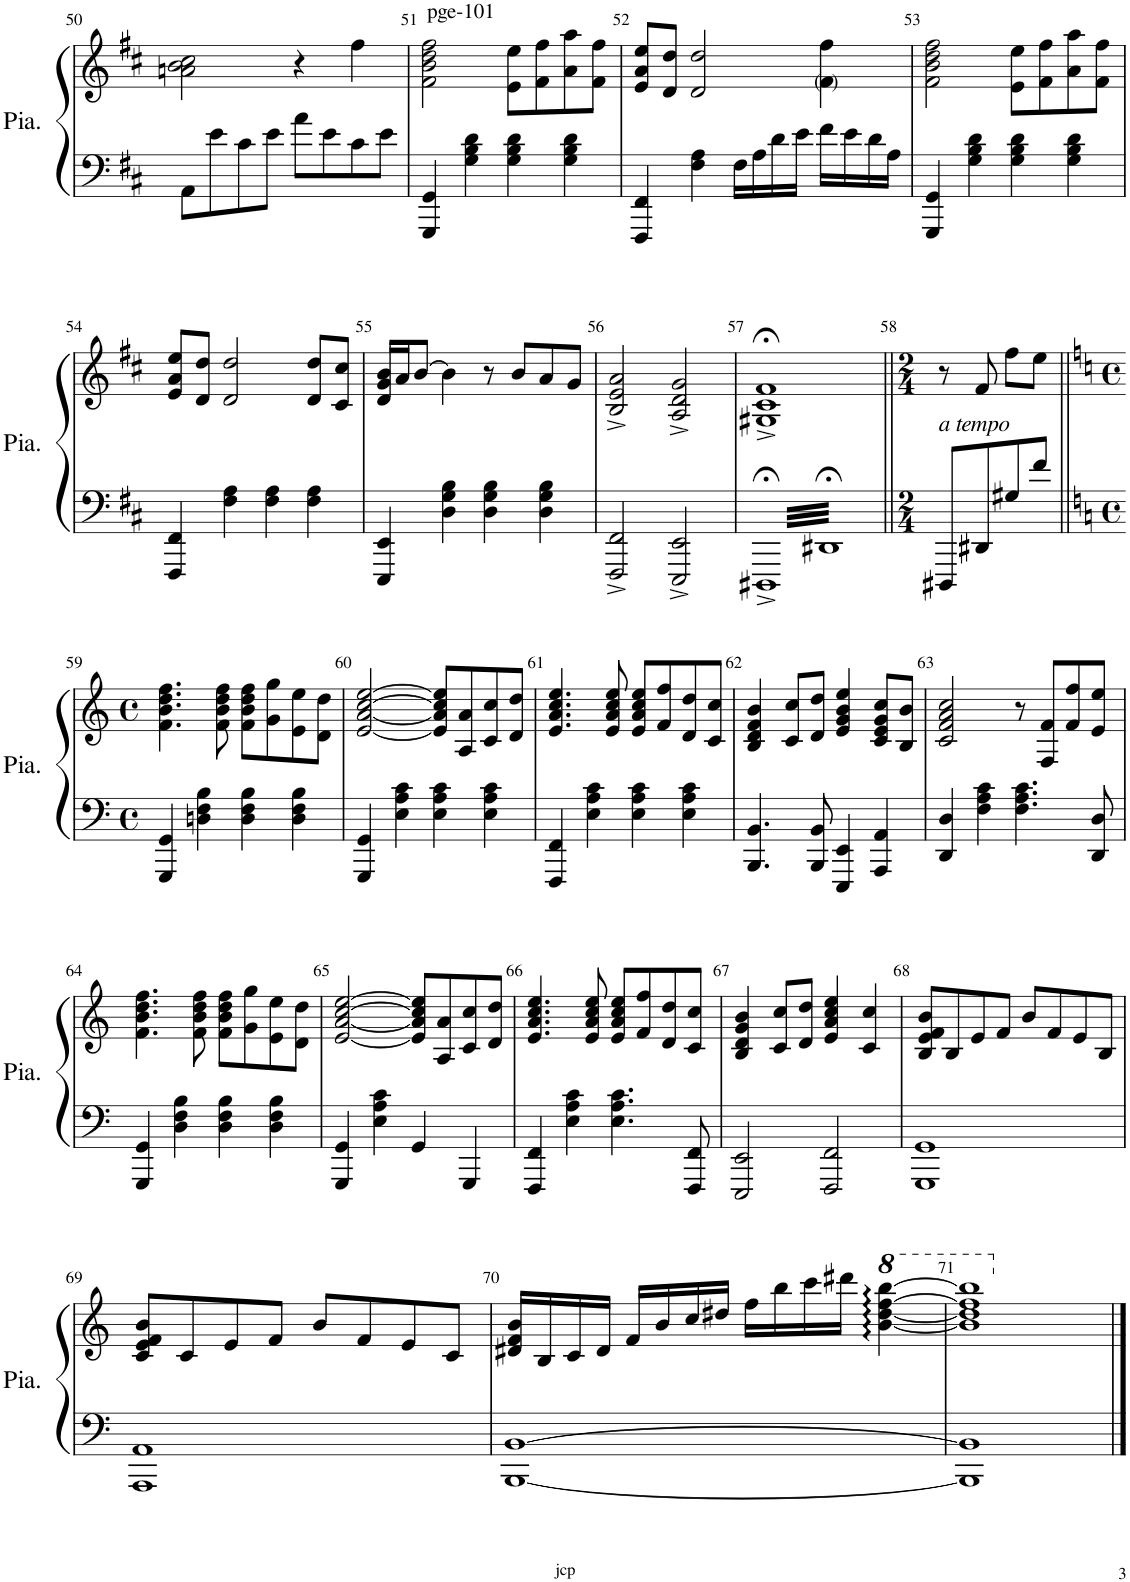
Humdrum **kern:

**kern	**kern
*part1	*part1
*staff2	*staff1
*I"Piano	*
*I'Pia.	*
!!LO:PB:g=z
*clefF4	*clefG2
*k[f#c#]	*k[f#c#]
*M4/4	*M4/4
*met(c)	*met(c)
=50	=50
8AA\L	2an\ 2b\ 2cc#\
8e\	.
8c#\	.
8e\J	.
8a\L	4r
8e\	.
8c#\	4ff#\
8e\J	.
=51	=51
!	!LO:TX:a:t=pge-101
4GGG/ 4GG/	2f#\ 2b\ 2dd\ 2ff#\
4G\ 4B\ 4d\	.
4G\ 4B\ 4d\	8e\ 8ee\L
.	8f#\ 8ff#\
4G\ 4B\ 4d\	8a\ 8aa\
.	8f#\ 8ff#\J
=52	=52
4FFF#/ 4FF#/	8e/ 8a/ 8ee/L
.	8d/ 8dd/J
4F#\ 4A\	2d/ 2dd/
16F#\LL	.
16A\	.
16d\	.
16e\JJ	.
!	!LO:TX:b:t=(  )
16f#\LL	4f#\ 4ff#\
16e\	.
16d\	.
16A\JJ	.
=53	=53
4GGG/ 4GG/	2f#\ 2b\ 2dd\ 2ff#\
4G\ 4B\ 4d\	.
4G\ 4B\ 4d\	8e\ 8ee\L
.	8f#\ 8ff#\
4G\ 4B\ 4d\	8a\ 8aa\
.	8f#\ 8ff#\J
!!LO:LB:g=z
=54	=54
4FFF#/ 4FF#/	8e/ 8a/ 8ee/L
.	8d/ 8dd/J
4F#\ 4A\	2d/ 2dd/
4F#\ 4A\	.
4F#\ 4A\	8d/ 8dd/L
.	8c#/ 8cc#/J
=55	=55
4EEE/ 4EE/	16d/ 16g/ 16b/LL
.	16a/J
.	[8b/J
4D\ 4G\ 4B\	4b\]
4D\ 4G\ 4B\	8r
.	8b/L
4D\ 4G\ 4B\	8a/
.	8g/J
=56	=56
2FFF#/^ 2FF#/^	2B/^ 2e/^ 2a/^
2EEE/^ 2EE/^	2A/^ 2d/^ 2g/^
=57	=57
3.DDD#X;<^	1G#X;<^ 1c#;<^ 1f#;<^
3.DD#X;<	.
=58||	=58||
*M2/4	*M2/4
!	!LO:TX:b:i:t=a tempo
8DDD#X/L	8r
8DD#X/	8f#/
8G#X/	8ff#\L
8f#/J	8ee\J
!!LO:LB:g=z
=59||	=59||
*k[]	*k[]
*M4/4	*M4/4
*met(c)	*met(c)
4GGG/ 4GG/	4.f\ 4.b\ 4.dd\ 4.ff\
4Dn\ 4F\ 4B\	.
.	8f\ 8b\ 8dd\ 8ff\
4D\ 4F\ 4B\	8f\ 8b\ 8dd\ 8ff\L
.	8g\ 8gg\
4D\ 4F\ 4B\	8e\ 8ee\
.	8d\ 8dd\J
=60	=60
4GGG/ 4GG/	[2e/ [2a/ [2cc/ [2ee/
4E\ 4A\ 4c\	.
4E\ 4A\ 4c\	8e/] 8a/] 8cc/] 8ee/]L
.	8A/ 8a/
4E\ 4A\ 4c\	8c/ 8cc/
.	8d/ 8dd/J
=61	=61
4FFF/ 4FF/	4.e/ 4.a/ 4.cc/ 4.ee/
4E\ 4A\ 4c\	.
.	8e/ 8a/ 8cc/ 8ee/
4E\ 4A\ 4c\	8e/ 8a/ 8cc/ 8ee/L
.	8f/ 8ff/
4E\ 4A\ 4c\	8d/ 8dd/
.	8c/ 8cc/J
=62	=62
4.BBB/ 4.BB/	4B/ 4d/ 4f/ 4b/
.	8c/ 8cc/L
8BBB/ 8BB/	8d/ 8dd/J
4EEE/ 4EE/	4e/ 4g/ 4b/ 4ee/
4AAA/ 4AA/	8c/ 8e/ 8g/ 8cc/L
.	8B/ 8b/J
=63	=63
4DD/ 4D/	2c/ 2f/ 2a/ 2cc/
4F\ 4A\ 4c\	.
4.F\ 4.A\ 4.c\	8r
.	8F/ 8f/L
.	8f/ 8ff/
8DD/ 8D/	8e/ 8ee/J
!!LO:LB:g=z
=64	=64
4GGG/ 4GG/	4.f\ 4.b\ 4.dd\ 4.ff\
4D\ 4F\ 4B\	.
.	8f\ 8b\ 8dd\ 8ff\
4D\ 4F\ 4B\	8f\ 8b\ 8dd\ 8ff\L
.	8g\ 8gg\
4D\ 4F\ 4B\	8e\ 8ee\
.	8d\ 8dd\J
=65	=65
4GGG/ 4GG/	[2e/ [2a/ [2cc/ [2ee/
4E\ 4A\ 4c\	.
4GG/	8e/] 8a/] 8cc/] 8ee/]L
.	8A/ 8a/
4GGG/	8c/ 8cc/
.	8d/ 8dd/J
=66	=66
4FFF/ 4FF/	4.e/ 4.a/ 4.cc/ 4.ee/
4E\ 4A\ 4c\	.
.	8e/ 8a/ 8cc/ 8ee/
4.E\ 4.A\ 4.c\	8e/ 8a/ 8cc/ 8ee/L
.	8f/ 8ff/
.	8d/ 8dd/
8FFF/ 8FF/	8c/ 8cc/J
=67	=67
2EEE/ 2EE/	4B/ 4d/ 4g/ 4b/
.	8c/ 8cc/L
.	8d/ 8dd/J
2FFF/ 2FF/	4e/ 4a/ 4cc/ 4ee/
.	4c/ 4cc/
=68	=68
1GGG 1GG	8B/ 8e/ 8f/ 8b/L
.	8B/
.	8e/
.	8f/J
.	8b/L
.	8f/
.	8e/
.	8B/J
!!LO:LB:g=z
=69	=69
1AAA 1AA	8c/ 8e/ 8f/ 8b/L
.	8c/
.	8e/
.	8f/J
.	8b/L
.	8f/
.	8e/
.	8c/J
=70	=70
[1BBB [1BB	16d#X/ 16f/ 16b/LL
.	16B/
.	16c/
.	16d#/JJ
.	16f/LL
.	16b/
.	16cc/
.	16dd#X/JJ
.	16ff\LL
.	16bb\
.	16ccc\
.	16ddd#X\JJ
*	*8va
.	[4bb\ [4ddd#\ [4fff\ [4bbb\
=71	=71
1BBB] 1BB]	1bb] 1ddd#] 1fff] 1bbb]
*	*X8va
==	==
*-	*-
